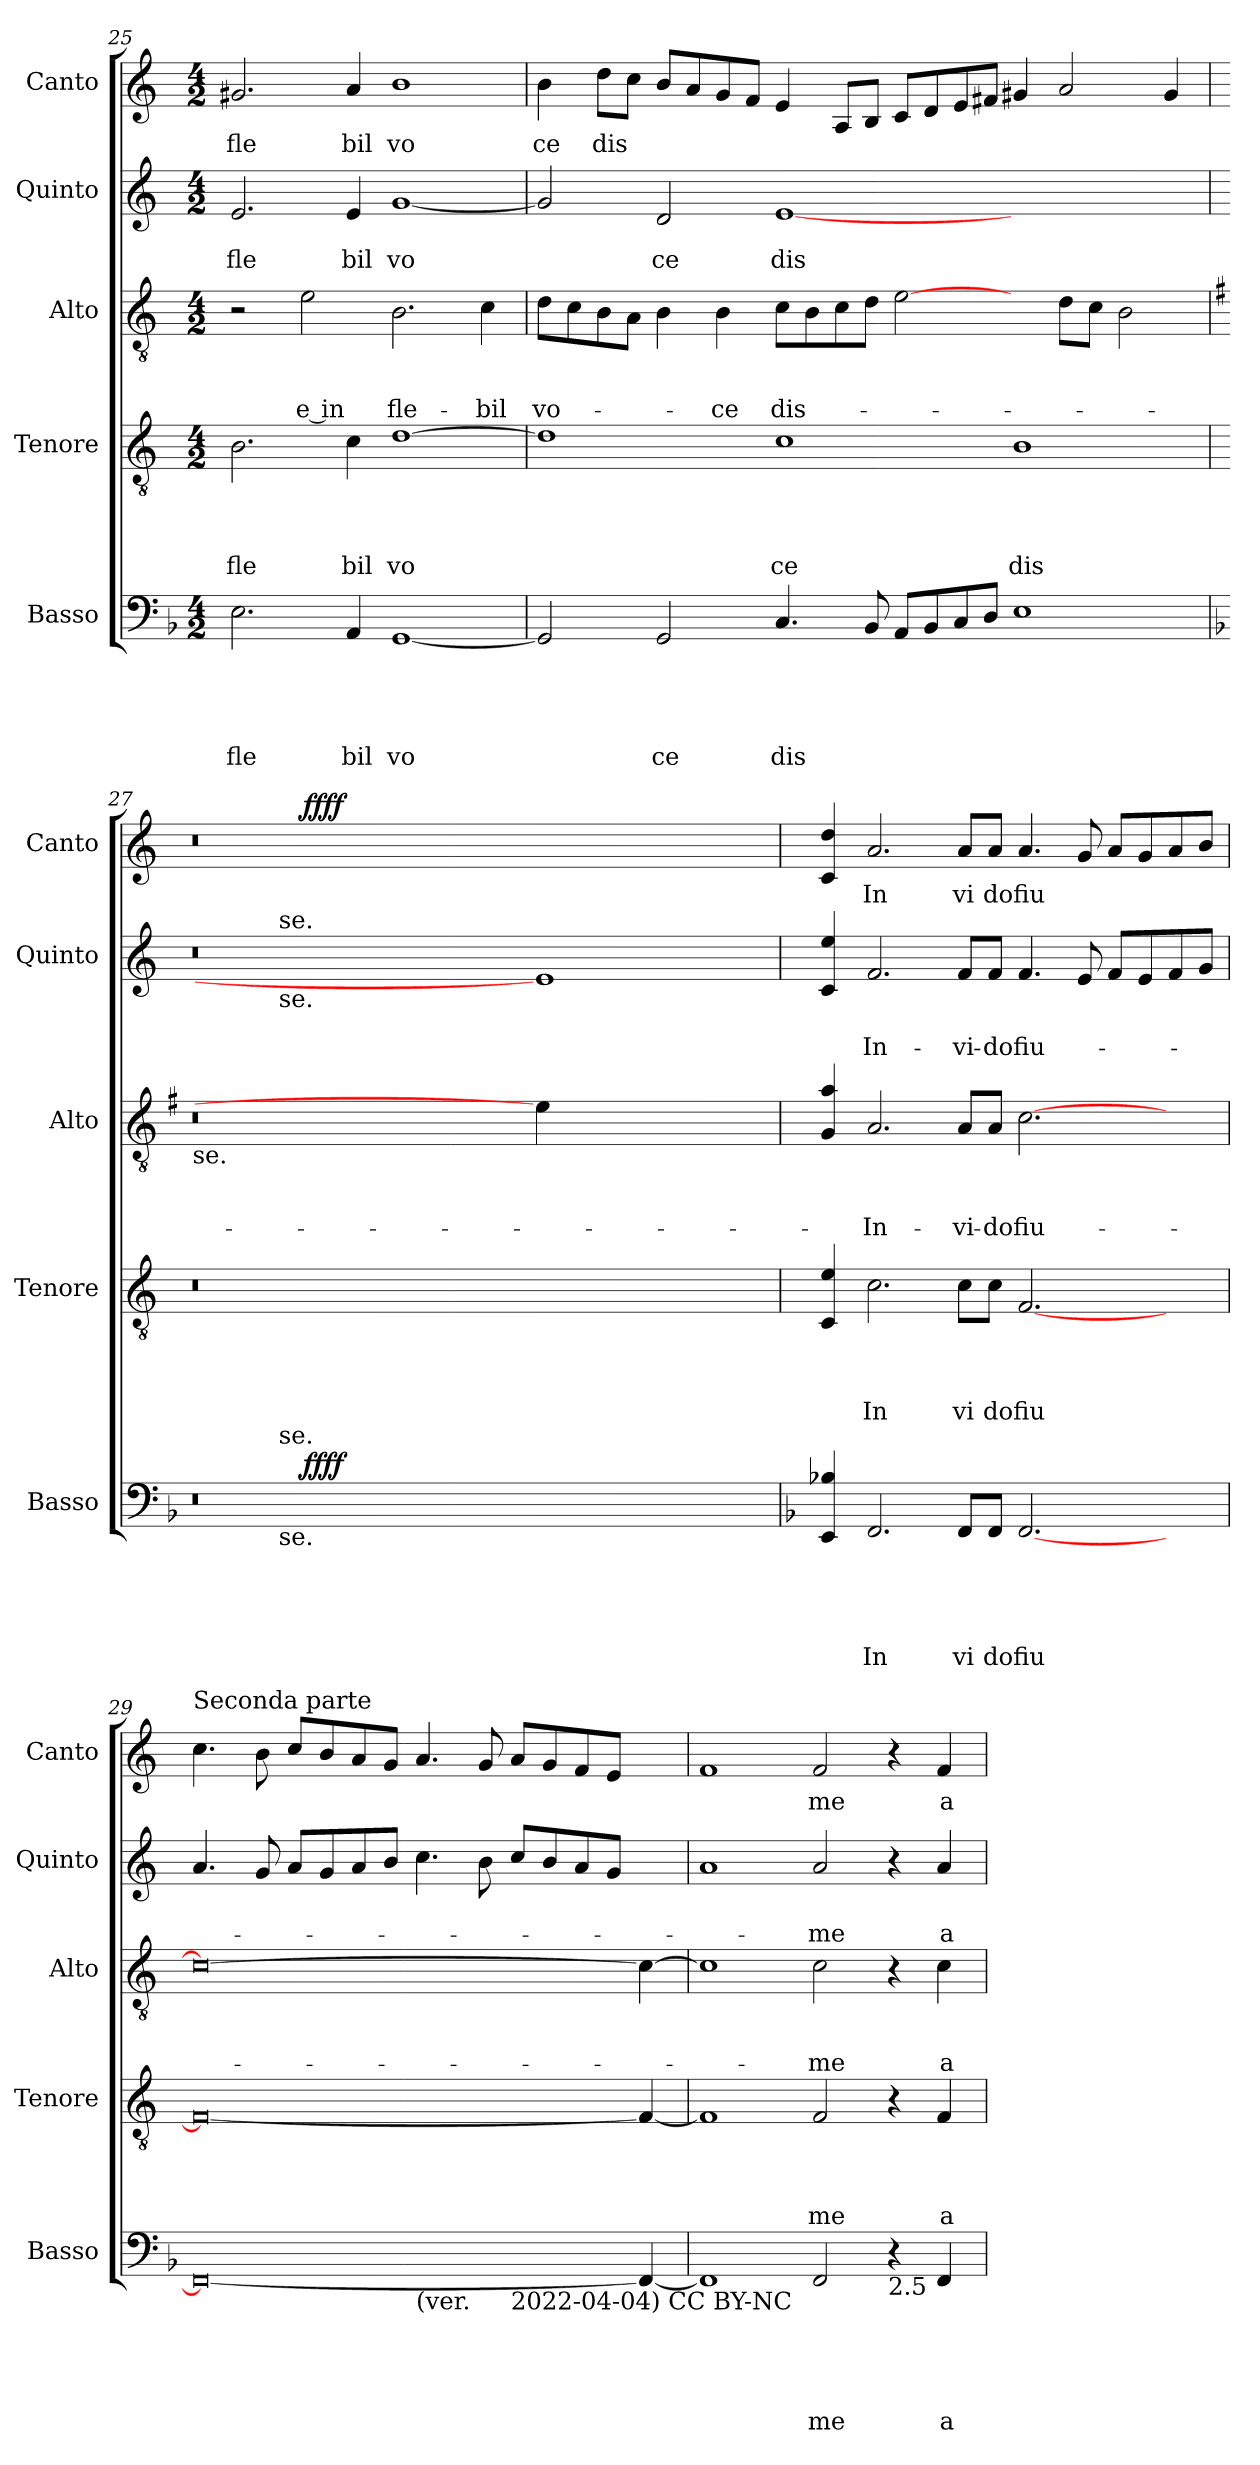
**kern	**text	**text	**text	**text	**text	**dynam	**kern	**text	**text	**text	**text	**kern	**text	**text	**text	**dynam	**kern	**text	**text	**kern	**text	**dynam
*part5	*part5	*part5	*part5	*part5	*part5	*part5	*part4	*part4	*part4	*part4	*part4	*part3	*part3	*part3	*part3	*part3	*part2	*part2	*part2	*part1	*part1	*part1
*staff5	*staff5	*staff5	*staff5	*staff5	*staff5	*staff5	*staff4	*staff4	*staff4	*staff4	*staff4	*staff3	*staff3	*staff3	*staff3	*staff3	*staff2	*staff2	*staff2	*staff1	*staff1	*staff1
*I"Basso	*	*	*	*	*	*	*I"Tenore	*	*	*	*	*I"Alto	*	*	*	*	*I"Quinto	*	*	*I"Canto	*	*
*I'Basso	*	*	*	*	*	*	*I'Tenore	*	*	*	*	*I'Alto	*	*	*	*	*I'Quinto	*	*	*I'Canto	*	*
*clefF4	*	*	*	*	*	*	*clefGv2	*	*	*	*	*clefGv2	*	*	*	*	*clefG2	*	*	*clefG2	*	*
*	*	*	*	*	*	*	*ITrd-3c-5	*	*	*	*	*ITrd-3c-5	*	*	*	*	*ITrd-3c-5	*	*	*ITrd-3c-5	*	*
*k[b-]	*	*	*	*	*	*	*k[b-]	*	*	*	*	*k[b-]	*	*	*	*	*k[b-]	*	*	*k[b-]	*	*
*F:	*	*	*	*	*	*	*F:	*	*	*	*	*F:	*	*	*	*	*F:	*	*	*F:	*	*
*M4/2	*	*	*	*	*	*	*M4/2	*	*	*	*	*M4/2	*	*	*	*	*M4/2	*	*	*M4/2	*	*
=25	=25	=25	=25	=25	=25	=25	=25	=25	=25	=25	=25	=25	=25	=25	=25	=25	=25	=25	=25	=25	=25	=25
!	!	!	!	!	!LO:LY:b	!	!	!	!	!	!LO:LY:b	!	!	!	!	!	!	!	!LO:LY:b	!	!LO:LY:b	!
2.E\	.	.	.	.	fle	.	2.e\	.	.	.	fle	2r	.	.	.	.	2.a/	.	fle	2.cc#X/	fle	.
!	!	!	!	!	!	!	!	!	!	!	!	!	!	!	!LO:LY:b:rj	!	!	!	!	!	!	!
.	.	.	.	.	.	.	.	.	.	.	.	2a\	.	.	e in	.	.	.	.	.	.	.
!	!	!	!	!	!LO:LY:b	!	!	!	!	!	!LO:LY:b	!	!	!	!	!	!	!	!LO:LY:b	!	!LO:LY:b	!
4AA/	.	.	.	.	bil	.	4f\	.	.	.	bil	.	.	.	.	.	4a/	.	bil	4dd/	bil	.
!	!	!	!	!	!LO:LY:b	!	!	!	!	!	!LO:LY:b	!	!	!	!LO:LY:b	!	!	!	!LO:LY:b	!	!LO:LY:b	!
[<1GG	.	.	.	.	vo	.	[>1g	.	.	.	vo	2.e\	.	.	fle-	.	[<1cc	.	vo	1ee	vo	.
!	!	!	!	!	!	!	!	!	!	!	!	!	!	!	!LO:LY:b	!	!	!	!	!	!	!
.	.	.	.	.	.	.	.	.	.	.	.	4f\	.	.	-bil	.	.	.	.	.	.	.
=26	=26	=26	=26	=26	=26	=26	=26	=26	=26	=26	=26	=26	=26	=26	=26	=26	=26	=26	=26	=26	=26	=26
!	!	!	!	!	!	!	!	!	!	!	!	!	!	!	!LO:LY:b	!	!	!	!	!	!LO:LY:b	!
2GG/]	.	.	.	.	.	.	1g]	.	.	.	.	8g\L	.	.	vo-	.	2cc/]	.	.	4ee>\	ce	.
.	.	.	.	.	.	.	.	.	.	.	.	8f\	.	.	.	.	.	.	.	.	.	.
!	!	!	!	!	!	!	!	!	!	!	!	!	!	!	!	!	!	!	!	!	!LO:LY:b	!
.	.	.	.	.	.	.	.	.	.	.	.	8e\	.	.	.	.	.	.	.	8gg\L	dis	.
.	.	.	.	.	.	.	.	.	.	.	.	8d\J	.	.	.	.	.	.	.	8ff\J	.	.
!	!	!	!	!	!LO:LY:b	!	!	!	!	!	!	!	!	!	!	!	!	!	!LO:LY:b	!	!	!
2GG/	.	.	.	.	ce	.	.	.	.	.	.	4e\	.	.	.	.	2g/	.	ce	8ee/L	.	.
.	.	.	.	.	.	.	.	.	.	.	.	.	.	.	.	.	.	.	.	8dd/	.	.
!	!	!	!	!	!	!	!	!	!	!	!	!	!	!	!LO:LY:b	!	!	!	!	!	!	!
.	.	.	.	.	.	.	.	.	.	.	.	4e\	.	.	-ce	.	.	.	.	8cc/	.	.
.	.	.	.	.	.	.	.	.	.	.	.	.	.	.	.	.	.	.	.	8b-/J	.	.
!	!	!	!	!	!LO:LY:b	!	!	!	!	!	!LO:LY:b	!	!	!	!LO:LY:b	!	!	!	!LO:LY:b	!	!	!
4.C/	.	.	.	.	dis	.	1f	.	.	.	ce	8f\L	.	.	dis-	.	[1a	.	dis	4a/	.	.
.	.	.	.	.	.	.	.	.	.	.	.	8e\	.	.	.	.	.	.	.	.	.	.
.	.	.	.	.	.	.	.	.	.	.	.	8f\	.	.	.	.	.	.	.	8d/L	.	.
8BB-/	.	.	.	.	.	.	.	.	.	.	.	8g\J	.	.	.	.	.	.	.	8e/J	.	.
8AA/L	.	.	.	.	.	.	.	.	.	.	.	[2a\	.	.	.	.	.	.	.	8f/L	.	.
8BB-/	.	.	.	.	.	.	.	.	.	.	.	.	.	.	.	.	.	.	.	8g/	.	.
8C/	.	.	.	.	.	.	.	.	.	.	.	.	.	.	.	.	.	.	.	8a/	.	.
8D/J	.	.	.	.	.	.	.	.	.	.	.	.	.	.	.	.	.	.	.	8b/J	.	.
!	!	!	!	!	!	!	!	!	!	!	!LO:LY:b	!	!	!	!	!	!	!	!	!	!	!
1E	.	.	.	.	.	.	1e	.	.	.	dis	4ryy	.	.	.	.	1ryy	.	.	4cc#X/	.	.
.	.	.	.	.	.	.	.	.	.	.	.	8g\L	.	.	.	.	.	.	.	2dd/	.	.
.	.	.	.	.	.	.	.	.	.	.	.	8f\J	.	.	.	.	.	.	.	.	.	.
.	.	.	.	.	.	.	.	.	.	.	.	2e\	.	.	.	.	.	.	.	.	.	.
.	.	.	.	.	.	.	.	.	.	.	.	.	.	.	.	.	.	.	.	4cc#/	.	.
=27	=27	=27	=27	=27	=27	=27	=27	=27	=27	=27	=27	=27	=27	=27	=27	=27	=27	=27	=27	=27	=27	=27
*	*	*	*	*	*	*	*	*	*	*	*	*k[]	*	*	*	*	*	*	*	*	*	*
*	*	*	*	*	*	*	*	*	*	*	*	*C:	*	*	*	*	*	*	*	*	*	*
*^	*	*	*	*	*	*	*	*	*	*	*	*^	*	*	*	*	*	*	*	*^	*	*
!	!	!	!	!	!	!	!	!	!	!	!	!	!LO:TX:b:t=se.	!	!	!	!	!	!	!	!	!	!	!	!
*	*^	*	*	*	*	*	*	*	*	*	*	*	*	*	*	*	*	*	*^	*	*	*	*	*	*
0r	4..ryy	4ryy	.	.	.	.	.	.	0r	.	.	.	.	0r	16.ryy	.	.	.	.	0r	4ryy	.	.	0r	4..ryy	.	.
!	!	!	!	!	!	!	!	!	!	!	!	!	!	!	!	!	!	!	!LO:DY:a	!	!	!	!	!	!	!	!
!	!	!	!	!	!	!	!	!	!	!	!	!	!	!	!	!	!	!	!LO:DY:n=1:b	!	!	!	!	!	!	!	!
.	.	.	.	.	.	.	.	.	.	.	.	.	.	.	1ryy	.	.	.	fz ffff	.	.	.	.	.	.	.	.
.	.	16.ryy	.	.	.	.	.	.	.	.	.	.	.	.	.	.	.	.	.	.	16.ryy	.	.	.	.	.	.
!	!	!	!	!	!	!	!	!	!	!	!	!	!	!	!	!	!	!	!	!	!LO:TX:b:t=se.	!	!	!	!	!	!
!	!	!	!	!	!	!	!	!	!	!	!	!	!	!	!	!	!	!	!	!	!LO:TX:a:t=se.	!	!	!	!	!	!
!	!	!LO:TX:b:t=se.	!	!	!	!	!	!	!	!	!	!	!	!	!	!	!	!	!	!	!	!	!	!	!	!	!
!	!	!LO:TX:a:t=se.	!	!	!	!	!	!	!	!	!	!	!	!	!	!	!	!	!	!	!	!	!	!	!	!	!
.	.	1ryy	.	.	.	.	.	.	.	.	.	.	.	.	.	.	.	.	.	.	1ryy	.	.	.	.	.	.
!	!	!	!	!	!	!	!	!LO:DY:b	!	!	!	!	!	!	!	!	!	!	!	!	!	!	!	!	!	!	!LO:DY:b
.	1ryy	.	.	.	.	.	.	ffff	.	.	.	.	.	.	.	.	.	.	.	.	.	.	.	.	1ryy	.	ffff
.	.	.	.	.	.	.	.	.	.	.	.	.	.	.	1ryy	.	.	.	.	.	.	.	.	.	.	.	.
.	.	1ryy	.	.	.	.	.	.	.	.	.	.	.	.	.	.	.	.	.	.	1ryy	.	.	.	.	.	.
.	1ryy	.	.	.	.	.	.	.	.	.	.	.	.	.	.	.	.	.	.	.	.	.	.	.	1ryy	.	.
1ryy	.	.	.	.	.	.	.	.	1ryy	.	.	.	.	4a\]	.	.	.	.	.	1a]	.	.	.	1ryy	.	.	.
.	.	.	.	.	.	.	.	.	.	.	.	.	.	.	2ryy	.	.	.	.	.	.	.	.	.	.	.	.
.	.	.	.	.	.	.	.	.	.	.	.	.	.	2.ryy	.	.	.	.	.	.	.	.	.	.	.	.	.
.	.	2ryy	.	.	.	.	.	.	.	.	.	.	.	.	.	.	.	.	.	.	2ryy	.	.	.	.	.	.
.	2ryy	.	.	.	.	.	.	.	.	.	.	.	.	.	.	.	.	.	.	.	.	.	.	.	2ryy	.	.
.	.	.	.	.	.	.	.	.	.	.	.	.	.	.	4ryy	.	.	.	.	.	.	.	.	.	.	.	.
.	.	8ryy	.	.	.	.	.	.	.	.	.	.	.	.	8ryy	.	.	.	.	.	8ryy	.	.	.	.	.	.
.	16ryy	.	.	.	.	.	.	.	.	.	.	.	.	.	.	.	.	.	.	.	.	.	.	.	16ryy	.	.
.	.	32ryy	.	.	.	.	.	.	.	.	.	.	.	.	32ryy	.	.	.	.	.	32ryy	.	.	.	.	.	.
*	*	*	*	*	*	*	*	*	*	*	*	*	*	*v	*v	*	*	*	*	*	*	*	*	*v	*v	*	*
*v	*v	*v	*	*	*	*	*	*	*	*	*	*	*	*	*	*	*	*	*v	*v	*	*	*	*	*
!!LO:LB:g=z
=28	=28	=28	=28	=28	=28	=28	=28	=28	=28	=28	=28	=28	=28	=28	=28	=28	=28	=28	=28	=28	=28	=28
*	*	*	*	*	*	*	*	*	*	*	*	*k[b-]	*	*	*	*	*	*	*	*	*	*
*	*	*	*	*	*	*	*	*	*	*	*	*F:	*	*	*	*	*	*	*	*	*	*
*^	*	*	*	*	*	*	*	*	*	*	*	*^	*	*	*	*	*^	*	*	*^	*	*
*	*^	*	*	*	*	*	*	*	*	*	*	*	*	*	*	*	*	*	*	*	*	*	*	*	*	*
!LO:TX:b:t=Set by Allen Garvin (aurvondel@gmail.com)	!	!	!	!	!	!	!	!	!	!	!	!	!	!	!	!	!	!	!	!	!	!	!	!	!	!	!
*	*	*	*	*	*	*	*	*	*	*	*	*	*	*v	*v	*	*	*	*	*	*	*	*	*v	*v	*	*
*v	*v	*v	*	*	*	*	*	*	*	*	*	*	*	*	*	*	*	*	*v	*v	*	*	*	*	*
4EE/ 4B-X/	.	.	.	.	.	.	4F/ 4a/	.	.	.	.	4c/ 4dd/	.	.	.	.	4f/ 4aa/	.	.	4f/ 4gg/	.	.
!	!	!	!	!	!LO:LY:b	!	!	!	!	!	!LO:LY:b	!	!	!	!LO:LY:b	!	!	!	!LO:LY:b	!	!LO:LY:b	!
2.FF/	.	.	.	.	In	.	2.f\	.	.	.	In	2.d/	.	.	-In-	.	2.b-/	.	In-	2.dd/	In	.
!	!	!	!	!	!LO:LY:b	!	!	!	!	!	!LO:LY:b	!	!	!	!LO:LY:b	!	!	!	!LO:LY:b	!	!LO:LY:b	!
8FF/L	.	.	.	.	vi	.	8f\L	.	.	.	vi	8d/L	.	.	-vi-	.	8b-/L	.	-vi-	8dd/L	vi	.
!	!	!	!	!	!LO:LY:b	!	!	!	!	!	!LO:LY:b	!	!	!	!LO:LY:b	!	!	!	!LO:LY:b	!	!LO:LY:b	!
8FF/J	.	.	.	.	do	.	8f\J	.	.	.	do	8d/J	.	.	-do	.	8b-/J	.	-do	8dd/J	do	.
!	!	!	!	!	!LO:LY:b	!	!	!	!	!	!LO:LY:b	!	!	!	!LO:LY:b	!	!	!	!LO:LY:b	!	!LO:LY:b	!
[<2.FF	.	.	.	.	fiu	.	[<2.B-	.	.	.	fiu	[>2.f	.	.	fiu-	.	4.b-/	.	fiu-	4.dd/	fiu	.
.	.	.	.	.	.	.	.	.	.	.	.	.	.	.	.	.	8a/	.	.	8cc/	.	.
.	.	.	.	.	.	.	.	.	.	.	.	.	.	.	.	.	8b-/L	.	.	8dd/L	.	.
.	.	.	.	.	.	.	.	.	.	.	.	.	.	.	.	.	8a/	.	.	8cc/	.	.
4ryy	.	.	.	.	.	.	4ryy	.	.	.	.	4ryy	.	.	.	.	8b-/	.	.	8dd/	.	.
.	.	.	.	.	.	.	.	.	.	.	.	.	.	.	.	.	8cc/J	.	.	8ee/J	.	.
=29	=29	=29	=29	=29	=29	=29	=29	=29	=29	=29	=29	=29	=29	=29	=29	=29	=29	=29	=29	=29	=29	=29
!	!	!	!	!	!	!	!	!	!	!	!	!	!	!	!	!	!	!	!	!LO:TX:a:t=Seconda parte	!	!
*^	*	*	*	*	*	*	*	*	*	*	*	*	*	*	*	*	*	*	*	*	*	*
*	*^	*	*	*	*	*	*	*	*	*	*	*	*	*	*	*	*	*	*	*	*	*	*
0FF_	1ryy	1.ryy	.	.	.	.	.	.	0B-_	.	.	.	.	0f_	.	.	.	.	4.dd/	.	.	4.ff\	.	.
.	.	.	.	.	.	.	.	.	.	.	.	.	.	.	.	.	.	.	8cc/	.	.	8ee\	.	.
.	.	.	.	.	.	.	.	.	.	.	.	.	.	.	.	.	.	.	8dd/L	.	.	8ff/L	.	.
.	.	.	.	.	.	.	.	.	.	.	.	.	.	.	.	.	.	.	8cc/	.	.	8ee/	.	.
.	.	.	.	.	.	.	.	.	.	.	.	.	.	.	.	.	.	.	8dd/	.	.	8dd/	.	.
.	.	.	.	.	.	.	.	.	.	.	.	.	.	.	.	.	.	.	8ee/J	.	.	8cc/J	.	.
!	!LO:TX:b:t=(ver.	!	!	!	!	!	!	!	!	!	!	!	!	!	!	!	!	!	!	!	!	!	!	!
.	1ryy	.	.	.	.	.	.	.	.	.	.	.	.	.	.	.	.	.	4.ff\	.	.	4.dd/	.	.
.	.	.	.	.	.	.	.	.	.	.	.	.	.	.	.	.	.	.	8ee\	.	.	8cc/	.	.
!	!	!LO:TX:b:t=2022-04-04) CC BY-NC	!	!	!	!	!	!	!	!	!	!	!	!	!	!	!	!	!	!	!	!	!	!
.	.	2.ryy	.	.	.	.	.	.	.	.	.	.	.	.	.	.	.	.	8ff/L	.	.	8dd/L	.	.
.	.	.	.	.	.	.	.	.	.	.	.	.	.	.	.	.	.	.	8ee/	.	.	8cc/	.	.
.	.	.	.	.	.	.	.	.	.	.	.	.	.	.	.	.	.	.	8dd/	.	.	8b-/	.	.
.	.	.	.	.	.	.	.	.	.	.	.	.	.	.	.	.	.	.	8cc/J	.	.	8a/J	.	.
4FF_	4ryy	.	.	.	.	.	.	.	4B-_	.	.	.	.	4f_	.	.	.	.	4ryy	.	.	4ryy	.	.
*v	*v	*v	*	*	*	*	*	*	*	*	*	*	*	*	*	*	*	*	*	*	*	*	*	*
=30	=30	=30	=30	=30	=30	=30	=30	=30	=30	=30	=30	=30	=30	=30	=30	=30	=30	=30	=30	=30	=30	=30
1FF]	.	.	.	.	.	.	1B-]	.	.	.	.	1f]	.	.	.	.	1dd	.	.	1b-	.	.
!	!	!	!	!	!LO:LY:b	!	!	!	!	!	!LO:LY:b	!	!	!	!LO:LY:b	!	!	!	!LO:LY:b	!	!LO:LY:b	!
2FF/	.	.	.	.	me	.	2B-/	.	.	.	me	2f\	.	.	-me	.	2dd/	.	-me	2b-/	me	.
!LO:TX:b:t=2.5	!	!	!	!	!	!	!	!	!	!	!	!	!	!	!	!	!	!	!	!	!	!
4r	.	.	.	.	.	.	4r	.	.	.	.	4r	.	.	.	.	4r	.	.	4r	.	.
!	!	!	!	!	!LO:LY:b	!	!	!	!	!	!LO:LY:b	!	!	!	!LO:LY:b	!	!	!	!LO:LY:b	!	!LO:LY:b	!
4FF/	.	.	.	.	a	.	4B-/	.	.	.	a	4f\	.	.	a	.	4dd/	.	a	4b-/	a	.
=	=	=	=	=	=	=	=	=	=	=	=	=	=	=	=	=	=	=	=	=	=	=
*-	*-	*-	*-	*-	*-	*-	*-	*-	*-	*-	*-	*-	*-	*-	*-	*-	*-	*-	*-	*-	*-	*-
